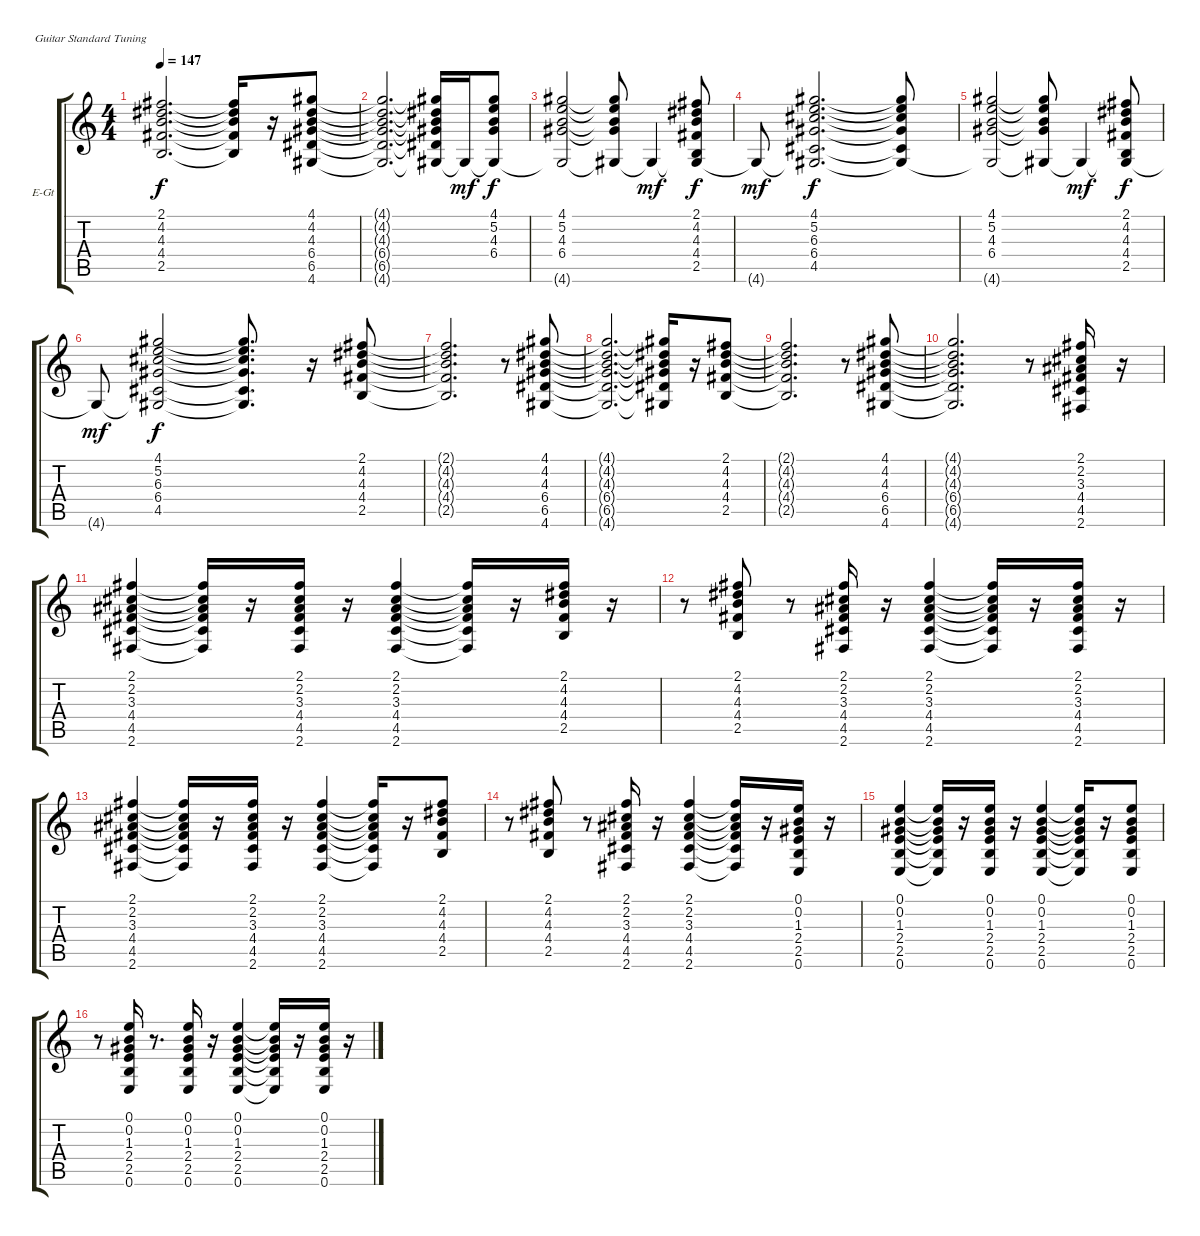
\bracketExtendMode groupsimilarinstruments
\firstSystemTrackNameOrientation horizontal
\otherSystemsTrackNameOrientation horizontal
\track ("Guitar 2" "E-Gt") {instrument overdrivenguitar}
\staff {score tabs}
\tuning (E4 B3 G3 D3 A2 E2)
\ts (4 4)
\tempo 147
\clef g2
\ks c
(2.1{t} 4.2{t} 4.3{t} 4.4{t} 2.5{t}).2{d dy f} (2.1{t} 4.2{t} 4.3{t} 4.4{t} 2.5{t}).16 r.16 (4.1 4.2 4.3 6.4 6.5 4.6).8 |
(4.1{t} 4.2{t} 4.3{t} 6.4{t} 6.5{t} 4.6{t}).2{d} (4.1{t} 4.2{t} 4.3{t} 6.4{t} 6.5{t} 4.6{t}).16 4.6{t}.16{dy mf} (4.1 5.2 4.3 6.4 4.6{t}).8{dy f} |
(4.1 5.2 4.3 6.4 4.6{t}).2 (4.1{t} 5.2{t} 4.3{t} 6.4{t} 4.6{t}).8 4.6{t}.4{dy mf} (2.1 4.2 4.3 4.4 2.5 4.6{t}).8{dy f} |
4.6{t}.8{dy mf} (4.1 5.2 6.3 6.4 4.5 4.6{t}).2{d dy f} (4.1{t} 5.2{t} 6.3{t} 6.4{t} 4.5{t} 4.6{t}).8 |
(4.1 5.2 4.3 6.4 4.6{t}).2 (4.1{t} 5.2{t} 4.3{t} 6.4{t} 4.6{t}).8 4.6{t}.4{dy mf} (2.1 4.2 4.3 4.4 2.5 4.6{t}).8{dy f} |
4.6{t}.8{dy mf} (4.1 5.2 6.3 6.4 4.5 4.6{t}).2{dy f} (4.1{t} 5.2{t} 6.3{t} 6.4{t} 4.5{t} 4.6{t}).8{d} r.16 (2.1 4.2 4.3 4.4 2.5).8 |
(2.1{t} 4.2{t} 4.3{t} 4.4{t} 2.5{t}).2{d} r.8 (4.1 4.2 4.3 6.4 6.5 4.6).8 |
(4.1{t} 4.2{t} 4.3{t} 6.4{t} 6.5{t} 4.6{t}).2{d} (4.1{t} 4.2{t} 4.3{t} 6.4{t} 6.5{t} 4.6{t}).16 r.16 (2.1 4.2 4.3 4.4 2.5).8 |
(2.1{t} 4.2{t} 4.3{t} 4.4{t} 2.5{t}).2{d} r.8 (4.1 4.2 4.3 6.4 6.5 4.6).8 |
(4.1{t} 4.2{t} 4.3{t} 6.4{t} 6.5{t} 4.6{t}).2{d} r.8 (2.1 2.2 3.3 4.4 4.5 2.6).16 r.16 |
(2.1 2.2 3.3 4.4 4.5 2.6).4 (2.1{t} 2.2{t} 3.3{t} 4.4{t} 4.5{t} 2.6{t}).16 r.16 (2.1 2.2 3.3 4.4 4.5 2.6).16 r.16 (2.1 2.2 3.3 4.4 4.5 2.6).4 (2.1{t} 2.2{t} 3.3{t} 4.4{t} 4.5{t} 2.6{t}).16 r.16 (2.1 4.2 4.3 4.4 2.5).16 r.16 |
r.8 (2.1 4.2 4.3 4.4 2.5).8 r.8 (2.1 2.2 3.3 4.4 4.5 2.6).16 r.16 (2.1 2.2 3.3 4.4 4.5 2.6).4 (2.1{t} 2.2{t} 3.3{t} 4.4{t} 4.5{t} 2.6{t}).16 r.16 (2.1 2.2 3.3 4.4 4.5 2.6).16 r.16 |
(2.1 2.2 3.3 4.4 4.5 2.6).4 (2.1{t} 2.2{t} 3.3{t} 4.4{t} 4.5{t} 2.6{t}).16 r.16 (2.1 2.2 3.3 4.4 4.5 2.6).16 r.16 (2.1 2.2 3.3 4.4 4.5 2.6).4 (2.1{t} 2.2{t} 3.3{t} 4.4{t} 4.5{t} 2.6{t}).16 r.16 (2.1 4.2 4.3 4.4 2.5).8 |
r.8 (2.1 4.2 4.3 4.4 2.5).8 r.8 (2.1 2.2 3.3 4.4 4.5 2.6).16 r.16 (2.1 2.2 3.3 4.4 4.5 2.6).4 (2.1{t} 2.2{t} 3.3{t} 4.4{t} 4.5{t} 2.6{t}).16 r.16 (0.1 0.2 1.3 2.4 2.5 0.6).16 r.16 |
(0.1 0.2 1.3 2.4 2.5 0.6).4 (0.1{t} 0.2{t} 1.3{t} 2.4{t} 2.5{t} 0.6{t}).16 r.16 (0.1 0.2 1.3 2.4 2.5 0.6).16 r.16 (0.1 0.2 1.3 2.4 2.5 0.6).4 (0.1{t} 0.2{t} 1.3{t} 2.4{t} 2.5{t} 0.6{t}).16 r.16 (0.1 0.2 1.3 2.4 2.5 0.6).8 |
r.8 (0.1 0.2 1.3 2.4 2.5 0.6).16 r.8{d} (0.1 0.2 1.3 2.4 2.5 0.6).16 r.16 (0.1 0.2 1.3 2.4 2.5 0.6).4 (0.1{t} 0.2{t} 1.3{t} 2.4{t} 2.5{t} 0.6{t}).16 r.16 (0.1 0.2 1.3 2.4 2.5 0.6).16 r.16
